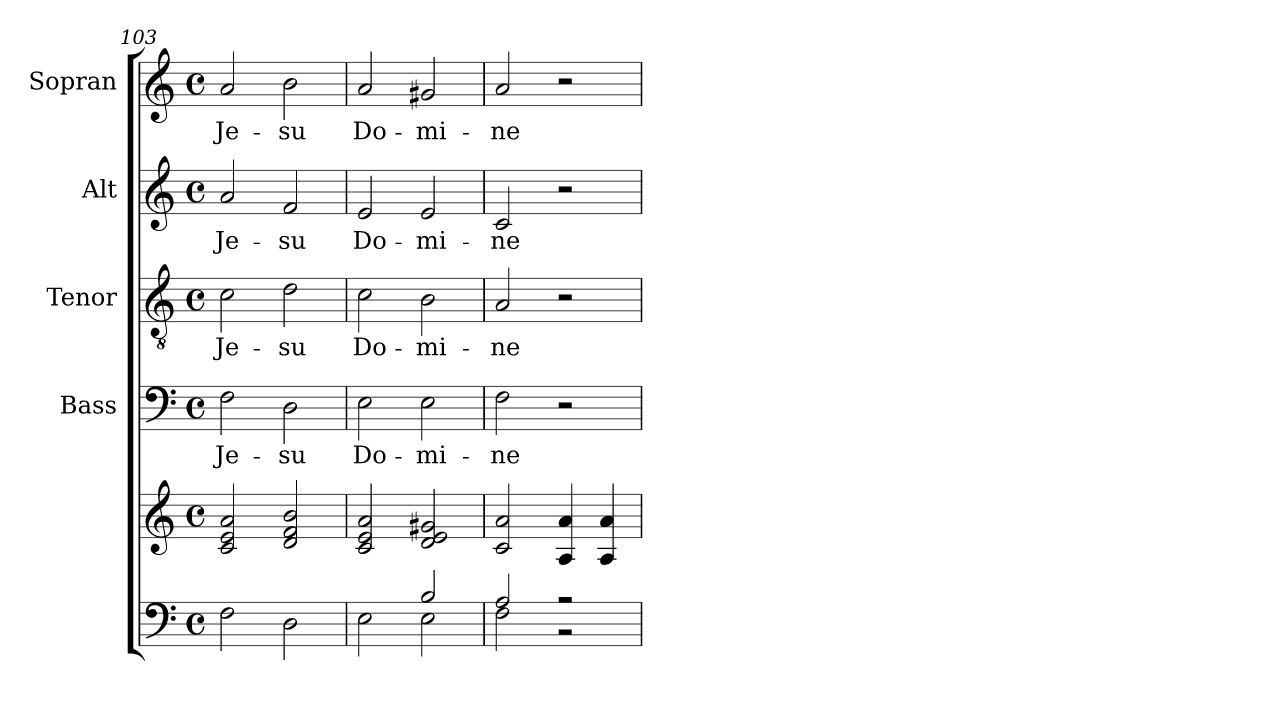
**kern	**kern	**kern	**text	**kern	**text	**kern	**text	**kern	**text
*part5	*part5	*part4	*part4	*part3	*part3	*part2	*part2	*part1	*part1
*staff6	*staff5	*staff4	*staff4	*staff3	*staff3	*staff2	*staff2	*staff1	*staff1
*	*	*I"Bass	*	*I"Tenor	*	*I"Alt	*	*I"Sopran	*
*	*	*I'B.	*	*I'T.	*	*I'A.	*	*I'S.	*
*clefF4	*clefG2	*clefF4	*	*clefGv2	*	*clefG2	*	*clefG2	*
*k[]	*k[]	*k[]	*	*k[]	*	*k[]	*	*k[]	*
*C:	*C:	*C:	*	*C:	*	*C:	*	*C:	*
*M4/4	*M4/4	*M4/4	*	*M4/4	*	*M4/4	*	*M4/4	*
*met(c)	*met(c)	*met(c)	*	*met(c)	*	*met(c)	*	*met(c)	*
=103	=103	=103	=103	=103	=103	=103	=103	=103	=103
!	!	!	!LO:LY:b	!	!LO:LY:b	!	!LO:LY:b	!	!LO:LY:b
2F\	2c/ 2e/ 2a/	2F\	Je-	2c\	Je-	2a/	Je-	2a/	Je-
!	!	!	!LO:LY:b	!	!LO:LY:b	!	!LO:LY:b	!	!LO:LY:b
2D\	2d/ 2f/ 2b/	2D\	-su	2d\	-su	2f/	-su	2b\	-su
!!LO:PB:g=z
=104	=104	=104	=104	=104	=104	=104	=104	=104	=104
*^	*	*	*	*	*	*	*	*	*
!	!	!	!	!LO:LY:b	!	!LO:LY:b	!	!LO:LY:b	!	!LO:LY:b
2ryy	2E\	2c/ 2e/ 2a/	2E\	Do-	2c\	Do-	2e/	Do-	2a/	Do-
!	!	!	!	!LO:LY:b	!	!LO:LY:b	!	!LO:LY:b	!	!LO:LY:b
2B/	2E\	2d/ 2e/ 2g#X/	2E\	-mi-	2B\	-mi-	2e/	-mi-	2g#X/	-mi-
=105	=105	=105	=105	=105	=105	=105	=105	=105	=105	=105
!	!	!	!	!LO:LY:b	!	!LO:LY:b	!	!LO:LY:b	!	!LO:LY:b
2A/	2F\	2c/ 2a/	2F\	-ne	2A/	-ne	2c/	-ne	2a/	-ne
2r	2r	4A/ 4a/	2r	.	2r	.	2r	.	2r	.
.	.	4A/ 4a/	.	.	.	.	.	.	.	.
*v	*v	*	*	*	*	*	*	*	*	*
=	=	=	=	=	=	=	=	=	=
*-	*-	*-	*-	*-	*-	*-	*-	*-	*-
